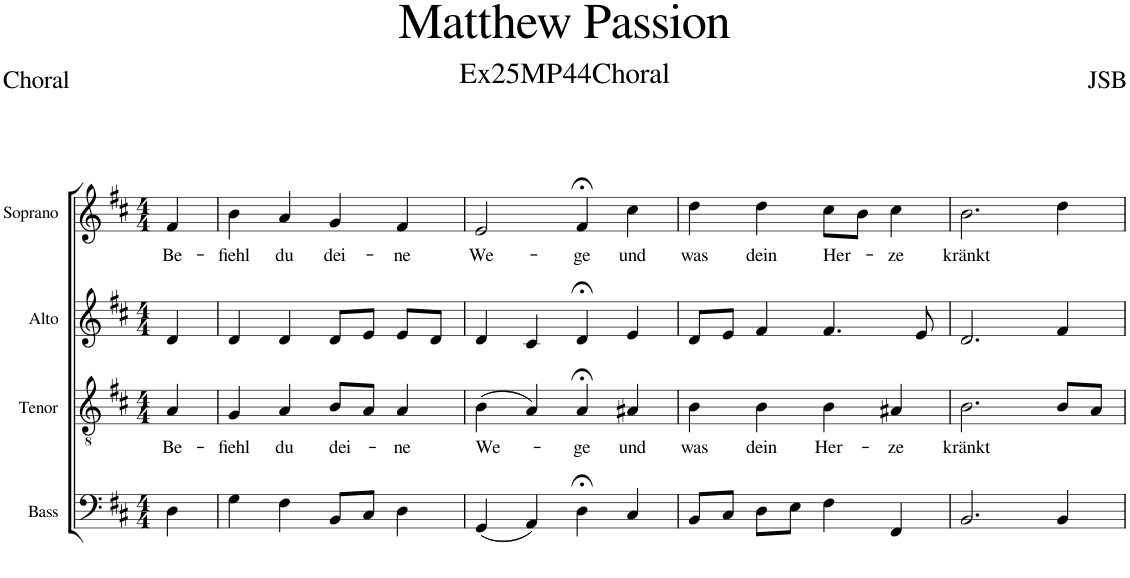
**kern	**kern	**text	**kern	**kern	**text
*part4	*part3	*part3	*part2	*part1	*part1
*staff4	*staff3	*staff3	*staff2	*staff1	*staff1
*I"Bass	*I"Tenor	*	*I"Alto	*I"Soprano	*
*I'B	*I'T	*	*I'A	*I'S	*
*clefF4	*clefGv2	*	*clefG2	*clefG2	*
*k[f#c#]	*k[f#c#]	*	*k[f#c#]	*k[f#c#]	*
*M4/4	*M4/4	*	*M4/4	*M4/4	*
=	=	=	=	=	=
!	!	!LO:LY:b	!	!	!LO:LY:b
4D\	4A/	Be-	4d/	4f#/	Be-
=1	=1	=1	=1	=1	=1
!	!	!LO:LY:b	!	!	!LO:LY:b
4G\	4G/	-fiehl	4d/	4b\	-fiehl
!	!	!LO:LY:b	!	!	!LO:LY:b
4F#\	4A/	du	4d/	4a/	du
!	!	!LO:LY:b	!	!	!LO:LY:b
8BB/L	8B/L	dei-	8d/L	4g/	dei-
8C#/J	8A/J	.	8e/J	.	.
!	!	!LO:LY:b	!	!	!LO:LY:b
4D\	4A/	-ne	8e/L	4f#/	-ne
.	.	.	8d/J	.	.
=2	=2	=2	=2	=2	=2
!	!	!LO:LY:b	!	!	!LO:LY:b
(4GG/	(4B\	We-	4d/	2e/	We-
4AA/)	4A/)	.	4c#/	.	.
!	!	!LO:LY:b	!	!	!LO:LY:b
4D;<\	4A;</	-ge	4d;</	4f#;</	-ge
!	!	!LO:LY:b	!	!	!LO:LY:b
4C#/	4A#X/	und	4e/	4cc#\	und
=3	=3	=3	=3	=3	=3
!	!	!LO:LY:b	!	!	!LO:LY:b
8BB/L	4B\	was	8d/L	4dd\	was
8C#/J	.	.	8e/J	.	.
!	!	!LO:LY:b	!	!	!LO:LY:b
8D\L	4B\	dein	4f#/	4dd\	dein
8E\J	.	.	.	.	.
!	!	!LO:LY:b	!	!	!LO:LY:b
4F#\	4B\	Her-	4.f#/	8cc#\L	Her-
.	.	.	.	8b\J	.
!	!	!LO:LY:b	!	!	!LO:LY:b
4FF#/	4A#X/	-ze	.	4cc#\	-ze
.	.	.	8e/	.	.
=4	=4	=4	=4	=4	=4
!	!	!LO:LY:b	!	!	!LO:LY:b
2.BB/	2.B\	kränkt	2.d/	2.b\	kränkt
4BB/	8B/L	.	4f#/	4dd\	.
.	8A/J	.	.	.	.
=	=	=	=	=	=
*-	*-	*-	*-	*-	*-
